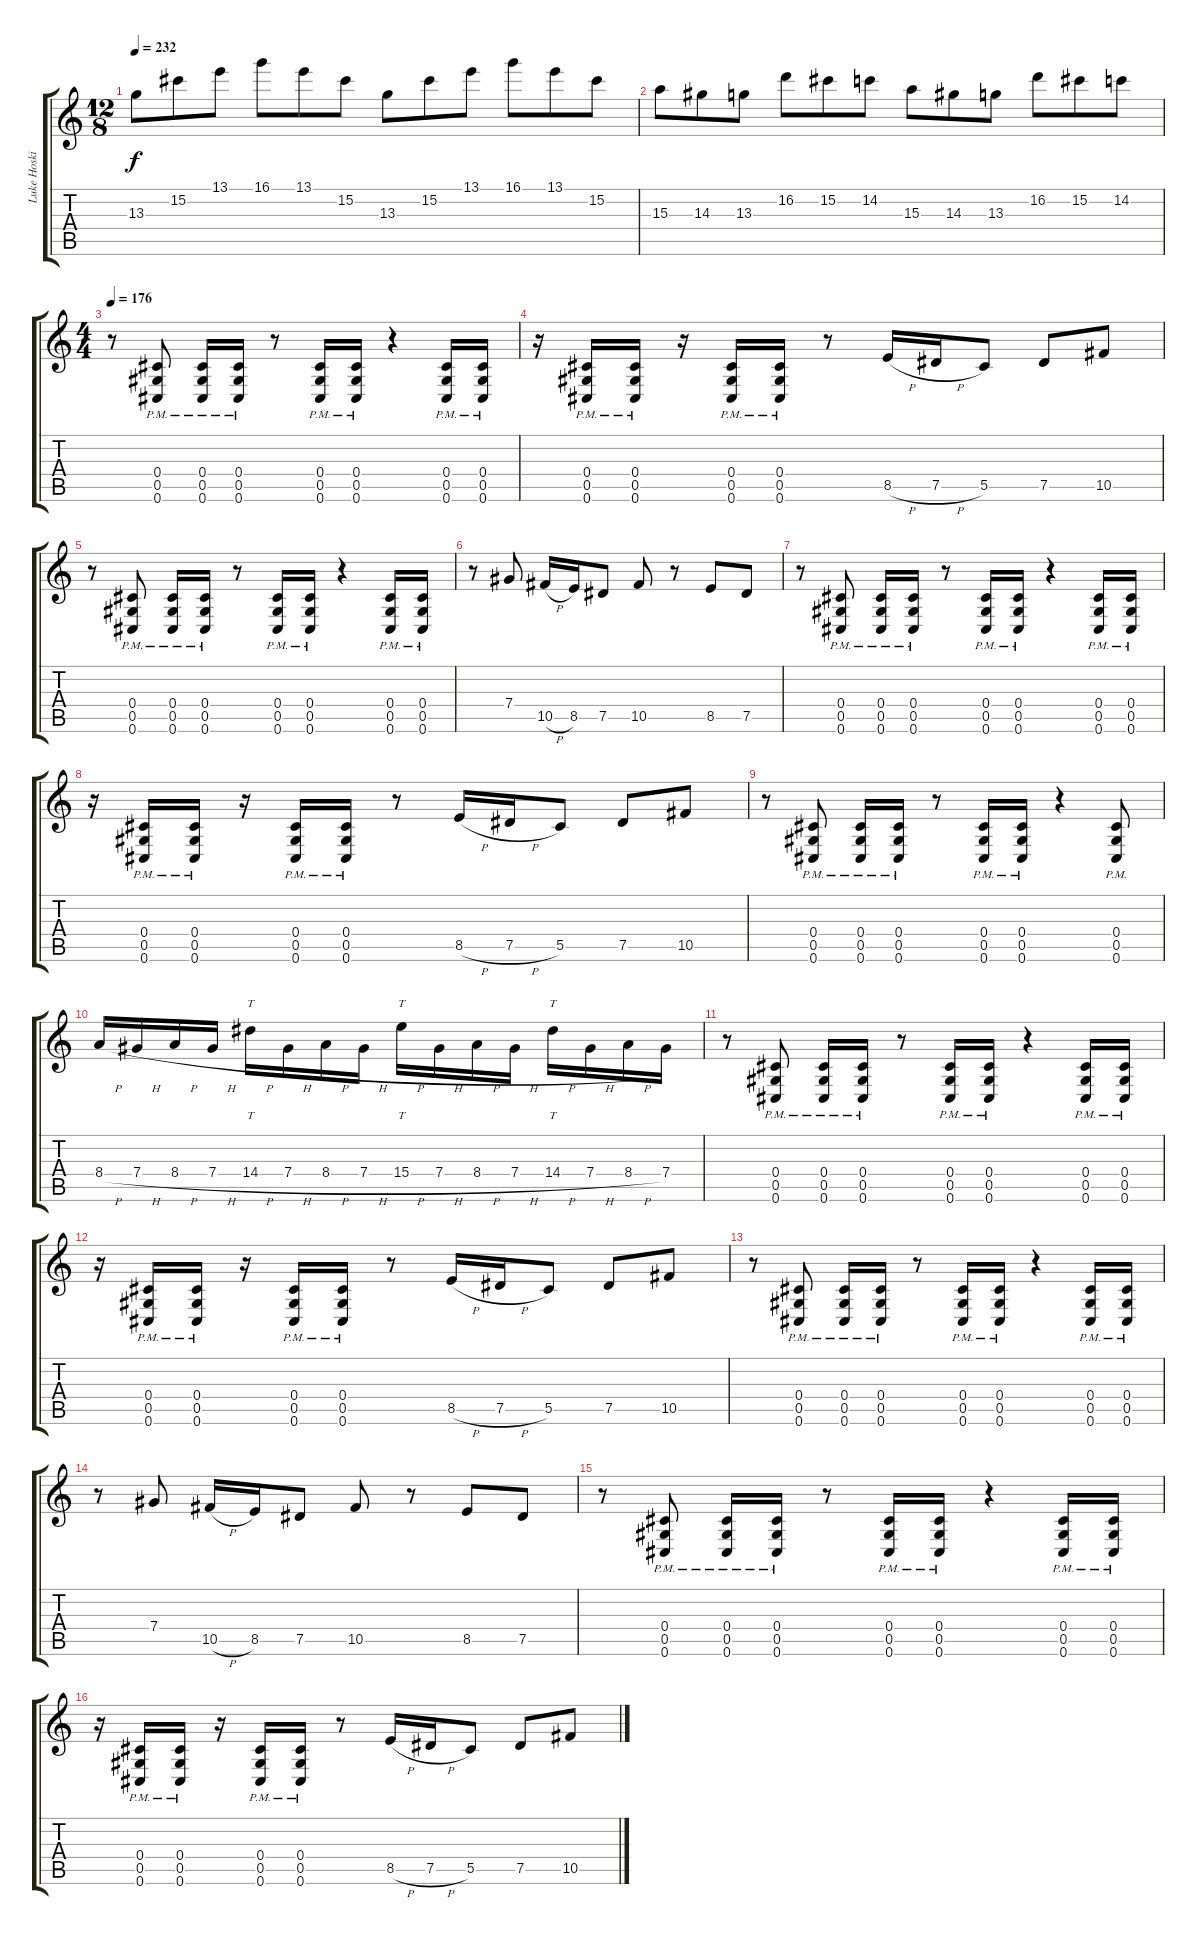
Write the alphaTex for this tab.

\track ("Luke Hoskin" "Luke Hoski") {instrument overdrivenguitar}
\staff {score tabs}
\tuning (Eb4 Bb3 Gb3 Db3 Ab2 Db2) {hide}
\ts (12 8)
\tempo 232
\clef g2
\ks c
13.3.8{dy f} 15.2.8 13.1.8 16.1.8 13.1.8 15.2.8 13.3.8 15.2.8 13.1.8 16.1.8 13.1.8 15.2.8 |
15.3.8 14.3.8 13.3.8 16.2.8 15.2.8 14.2.8 15.3.8 14.3.8 13.3.8 16.2.8 15.2.8 14.2.8 |
\ts (4 4)
\tempo 176
r.8 (0.4{pm} 0.5{pm} 0.6{pm}).8 (0.4{pm} 0.5{pm} 0.6{pm}).16 (0.4{pm} 0.5{pm} 0.6{pm}).16 r.8 (0.4{pm} 0.5{pm} 0.6{pm}).16 (0.4{pm} 0.5{pm} 0.6{pm}).16 r.4 (0.4{pm} 0.5{pm} 0.6{pm}).16 (0.4{pm} 0.5{pm} 0.6{pm}).16 |
r.16 (0.4{pm} 0.5{pm} 0.6{pm}).16 (0.4{pm} 0.5{pm} 0.6{pm}).16 r.16 (0.4{pm} 0.5{pm} 0.6{pm}).16 (0.4{pm} 0.5{pm} 0.6{pm}).16 r.8 8.5{h}.16 7.5{h}.16 5.5.8 7.5.8 10.5.8 |
r.8 (0.4{pm} 0.5{pm} 0.6{pm}).8 (0.4{pm} 0.5{pm} 0.6{pm}).16 (0.4{pm} 0.5{pm} 0.6{pm}).16 r.8 (0.4{pm} 0.5{pm} 0.6{pm}).16 (0.4{pm} 0.5{pm} 0.6{pm}).16 r.4 (0.4{pm} 0.5{pm} 0.6{pm}).16 (0.4{pm} 0.5{pm} 0.6{pm}).16 |
r.8 7.4.8 10.5{h}.16 8.5.16 7.5.8 10.5.8 r.8 8.5.8 7.5.8 |
r.8 (0.4{pm} 0.5{pm} 0.6{pm}).8 (0.4{pm} 0.5{pm} 0.6{pm}).16 (0.4{pm} 0.5{pm} 0.6{pm}).16 r.8 (0.4{pm} 0.5{pm} 0.6{pm}).16 (0.4{pm} 0.5{pm} 0.6{pm}).16 r.4 (0.4{pm} 0.5{pm} 0.6{pm}).16 (0.4{pm} 0.5{pm} 0.6{pm}).16 |
r.16 (0.4{pm} 0.5{pm} 0.6{pm}).16 (0.4{pm} 0.5{pm} 0.6{pm}).16 r.16 (0.4{pm} 0.5{pm} 0.6{pm}).16 (0.4{pm} 0.5{pm} 0.6{pm}).16 r.8 8.5{h}.16 7.5{h}.16 5.5.8 7.5.8 10.5.8 |
r.8 (0.4{pm} 0.5{pm} 0.6{pm}).8 (0.4{pm} 0.5{pm} 0.6{pm}).16 (0.4{pm} 0.5{pm} 0.6{pm}).16 r.8 (0.4{pm} 0.5{pm} 0.6{pm}).16 (0.4{pm} 0.5{pm} 0.6{pm}).16 r.4 (0.4{pm} 0.5{pm} 0.6{pm}).8 |
8.4{h}.16{volume 9} 7.4{h}.16 8.4{h}.16 7.4{h}.16 14.4{h}.16{tt} 7.4{h}.16 8.4{h}.16 7.4{h}.16 15.4{h}.16{tt} 7.4{h}.16 8.4{h}.16 7.4{h}.16 14.4{h}.16{tt} 7.4{h}.16 8.4{h}.16 7.4.16 |
r.8{volume 16} (0.4{pm} 0.5{pm} 0.6{pm}).8 (0.4{pm} 0.5{pm} 0.6{pm}).16 (0.4{pm} 0.5{pm} 0.6{pm}).16 r.8 (0.4{pm} 0.5{pm} 0.6{pm}).16 (0.4{pm} 0.5{pm} 0.6{pm}).16 r.4 (0.4{pm} 0.5{pm} 0.6{pm}).16 (0.4{pm} 0.5{pm} 0.6{pm}).16 |
r.16 (0.4{pm} 0.5{pm} 0.6{pm}).16 (0.4{pm} 0.5{pm} 0.6{pm}).16 r.16 (0.4{pm} 0.5{pm} 0.6{pm}).16 (0.4{pm} 0.5{pm} 0.6{pm}).16 r.8 8.5{h}.16 7.5{h}.16 5.5.8 7.5.8 10.5.8 |
r.8 (0.4{pm} 0.5{pm} 0.6{pm}).8 (0.4{pm} 0.5{pm} 0.6{pm}).16 (0.4{pm} 0.5{pm} 0.6{pm}).16 r.8 (0.4{pm} 0.5{pm} 0.6{pm}).16 (0.4{pm} 0.5{pm} 0.6{pm}).16 r.4 (0.4{pm} 0.5{pm} 0.6{pm}).16 (0.4{pm} 0.5{pm} 0.6{pm}).16 |
r.8 7.4.8 10.5{h}.16 8.5.16 7.5.8 10.5.8 r.8 8.5.8 7.5.8 |
r.8 (0.4{pm} 0.5{pm} 0.6{pm}).8 (0.4{pm} 0.5{pm} 0.6{pm}).16 (0.4{pm} 0.5{pm} 0.6{pm}).16 r.8 (0.4{pm} 0.5{pm} 0.6{pm}).16 (0.4{pm} 0.5{pm} 0.6{pm}).16 r.4 (0.4{pm} 0.5{pm} 0.6{pm}).16 (0.4{pm} 0.5{pm} 0.6{pm}).16 |
r.16 (0.4{pm} 0.5{pm} 0.6{pm}).16 (0.4{pm} 0.5{pm} 0.6{pm}).16 r.16 (0.4{pm} 0.5{pm} 0.6{pm}).16 (0.4{pm} 0.5{pm} 0.6{pm}).16 r.8 8.5{h}.16 7.5{h}.16 5.5.8 7.5.8 10.5.8
